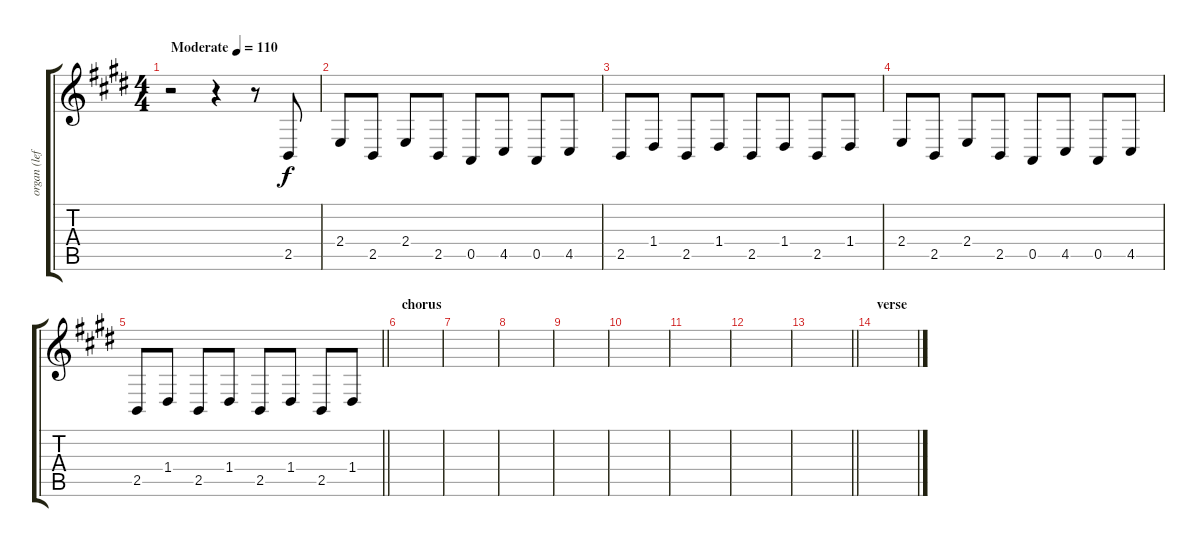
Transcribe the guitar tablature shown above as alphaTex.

\track ("organ (left hand)" "organ (lef") {instrument drawbarorgan}
\staff {score tabs}
\tuning (E4 B3 G3 D3 A2 E2) {hide}
\ts (4 4)
\tempo (110 "Moderate")
\clef g2
\ks e
r.2{dy f instrument drawbarorgan} r.4 r.8 2.5.8 |
2.4.8 2.5.8 2.4.8 2.5.8 0.5.8 4.5.8 0.5.8 4.5.8 |
2.5.8 1.4.8 2.5.8 1.4.8 2.5.8 1.4.8 2.5.8 1.4.8 |
2.4.8 2.5.8 2.4.8 2.5.8 0.5.8 4.5.8 0.5.8 4.5.8 |
\barLineRight lightlight
2.5.8 1.4.8 2.5.8 1.4.8 2.5.8 1.4.8 2.5.8 1.4.8 |
\section ("" "chorus")
|
|
|
|
|
|
|
\barLineRight lightlight
|
\section ("" "verse")
